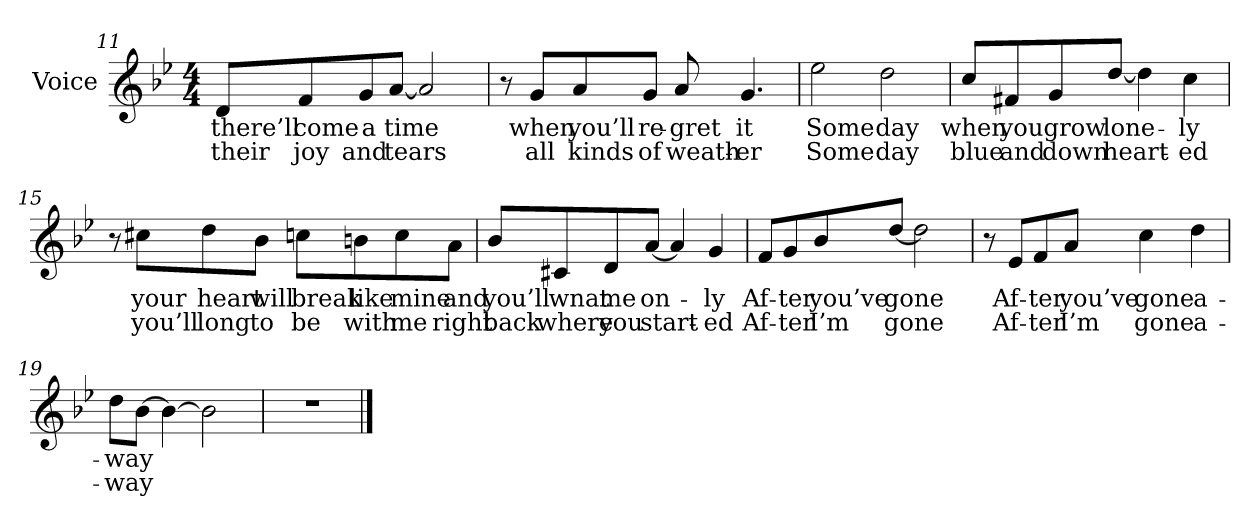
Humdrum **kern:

**kern	**text	**text
*part1	*part1	*part1
*staff1	*staff1	*staff1
*I"Voice	*	*
*I'V.	*	*
*clefG2	*	*
*k[b-e-]	*	*
*B-:	*	*
*M4/4	*	*
=11	=11	=11
!	!LO:LY:b	!LO:LY:b
8d/L	there’ll	their
!	!LO:LY:b	!LO:LY:b
8f/	come	joy
!	!LO:LY:b	!LO:LY:b
8g/	a	and
!	!LO:LY:b	!LO:LY:b
[<8a/J	time	tears
2a/]	.	.
=12	=12	=12
8r	.	.
!	!LO:LY:b	!LO:LY:b
8g/L	when	all
!	!LO:LY:b	!LO:LY:b
8a/	you’ll	kinds
!	!LO:LY:b	!LO:LY:b
8g/J	re-	of
!	!LO:LY:b	!LO:LY:b
8a/	-gret	weath-
!	!LO:LY:b	!LO:LY:b
4.g/	it	-er
!!LO:LB:g=z
=13	=13	=13
!	!LO:LY:b	!LO:LY:b
2ee-\	Some	Some
!	!LO:LY:b	!LO:LY:b
2dd\	day	day
=14	=14	=14
!	!LO:LY:b	!LO:LY:b
8cc/L	when	blue
!	!LO:LY:b	!LO:LY:b
8f#X/	you	and
!	!LO:LY:b	!LO:LY:b
8g/	grow	down
!	!LO:LY:b	!LO:LY:b
[>8dd/J	lone-	heart-
4dd\]	.	.
!	!LO:LY:b	!LO:LY:b
4cc\	-ly	-ed
=15	=15	=15
8r	.	.
!	!LO:LY:b	!LO:LY:b
8cc#X\L	your	you’ll
!	!LO:LY:b	!LO:LY:b
8dd\	heart	long
!	!LO:LY:b	!LO:LY:b
8b-\J	will	to
!	!LO:LY:b	!LO:LY:b
8ccn\L	break	be
!	!LO:LY:b	!LO:LY:b
8bn\	like	with
!	!LO:LY:b	!LO:LY:b
8cc\	mine	me
!	!LO:LY:b	!LO:LY:b
8a\J	and	right
=16	=16	=16
!	!LO:LY:b	!LO:LY:b
8b-/L	you’ll	back
!	!LO:LY:b	!LO:LY:b
8c#X/	wnat	where
!	!LO:LY:b	!LO:LY:b
8d/	me	you
!	!LO:LY:b	!LO:LY:b
[<8a/J	on-	start-
4a/]	.	.
!	!LO:LY:b	!LO:LY:b
4g/	-ly	-ed
!!LO:LB:g=z
=17	=17	=17
!	!LO:LY:b	!LO:LY:b
8f/L	Af-	Af-
!	!LO:LY:b	!LO:LY:b
8g/	-ter	-ter
!	!LO:LY:b	!LO:LY:b
8b-/	you’ve	I’m
!	!LO:LY:b	!LO:LY:b
[>8dd/J	gone	gone
2dd\]	.	.
=18	=18	=18
8r	.	.
!	!LO:LY:b	!LO:LY:b
8e-/L	Af-	Af-
!	!LO:LY:b	!LO:LY:b
8f/	-ter	-ter
!	!LO:LY:b	!LO:LY:b
8a/J	you’ve	I’m
!	!LO:LY:b	!LO:LY:b
4cc\	gone	gone
!	!LO:LY:b	!LO:LY:b
4dd\	a-	a-
=19	=19	=19
!	!LO:LY:b	!LO:LY:b
8dd\L	-way	-way
[>8b-\J	.	.
4b-\_>	.	.
2b-\]	.	.
=20	=20	=20
1r	.	.
==	==	==
*-	*-	*-
